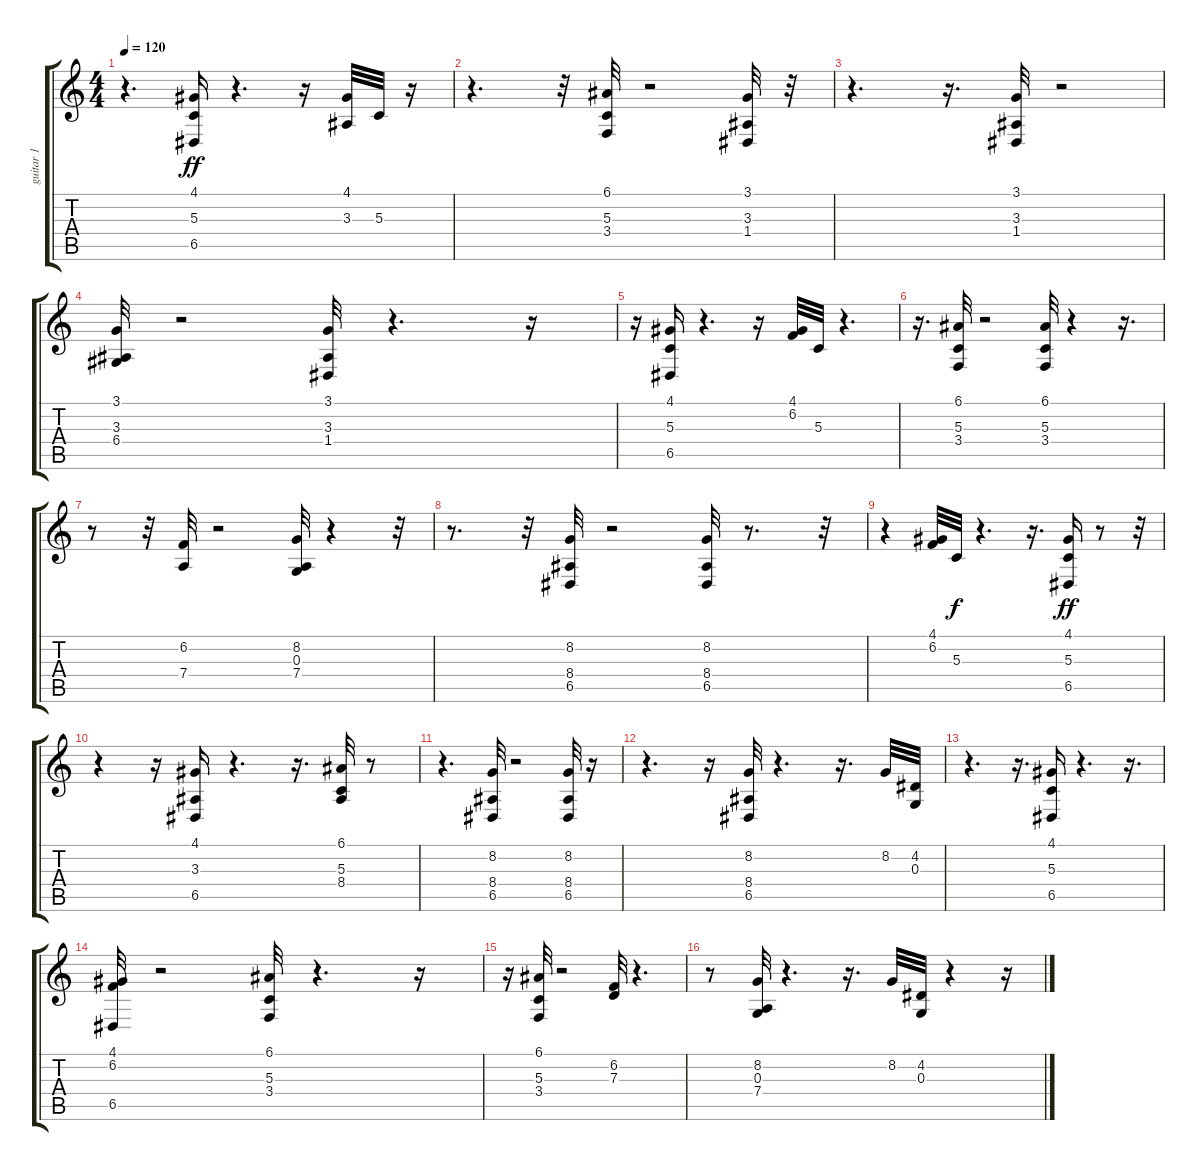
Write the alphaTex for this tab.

\track ("guitar 1" "guitar 1") {instrument acousticgrandpiano}
\staff {score tabs}
\tuning (E4 B3 G3 D3 A2 E2) {hide}
\ts (4 4)
\tempo 120
\clef g2
\ks c
r.4{d dy ff} (4.1 5.3 6.5).16 r.4{d} r.16 (4.1 3.3).32 5.3.32 r.16 |
r.4{d} r.32 (6.1 5.3 3.4).32 r.2 (3.1 3.3 1.4).32 r.32 |
r.4{d} r.16{d} (3.1 3.3 1.4).32 r.2 |
(3.1 3.3 6.4).32 r.2 (3.1 3.3 1.4).32 r.4{d} r.16 |
r.16 (4.1 5.3 6.5).16 r.4{d} r.16 (4.1 6.2).32 5.3.32 r.4{d} |
r.16{d} (6.1 5.3 3.4).32 r.2 (6.1 5.3 3.4).32 r.4 r.16{d} |
r.8 r.32 (6.2 7.4).32 r.2 (8.2 0.3 7.4).32 r.4 r.32 |
r.8{d} r.32 (8.2 8.4 6.5).32 r.2 (8.2 8.4 6.5).32 r.8{d} r.32 |
r.4 (4.1 6.2).32 5.3.32{dy f} r.4{d} r.16{d} (4.1 5.3 6.5).16{dy ff} r.8 r.32 |
r.4 r.16 (4.1 3.3 6.5).16 r.4{d} r.16{d} (6.1 5.3 8.4).32 r.8 |
r.4{d} (8.2 8.4 6.5).32 r.2 (8.2 8.4 6.5).32 r.16 |
r.4{d} r.16 (8.2 8.4 6.5).32 r.4{d} r.16{d} 8.2.32 (4.2 0.3).32 |
r.4{d} r.16{d} (4.1 5.3 6.5).16 r.4{d} r.16{d} |
(4.1 6.2 6.5).32 r.2 (6.1 5.3 3.4).32 r.4{d} r.16 |
r.16 (6.1 5.3 3.4).32 r.2 (6.2 7.3).32 r.4{d} |
r.8 (8.2 0.3 7.4).32 r.4{d} r.16{d} 8.2.32 (4.2 0.3).32 r.4 r.16
